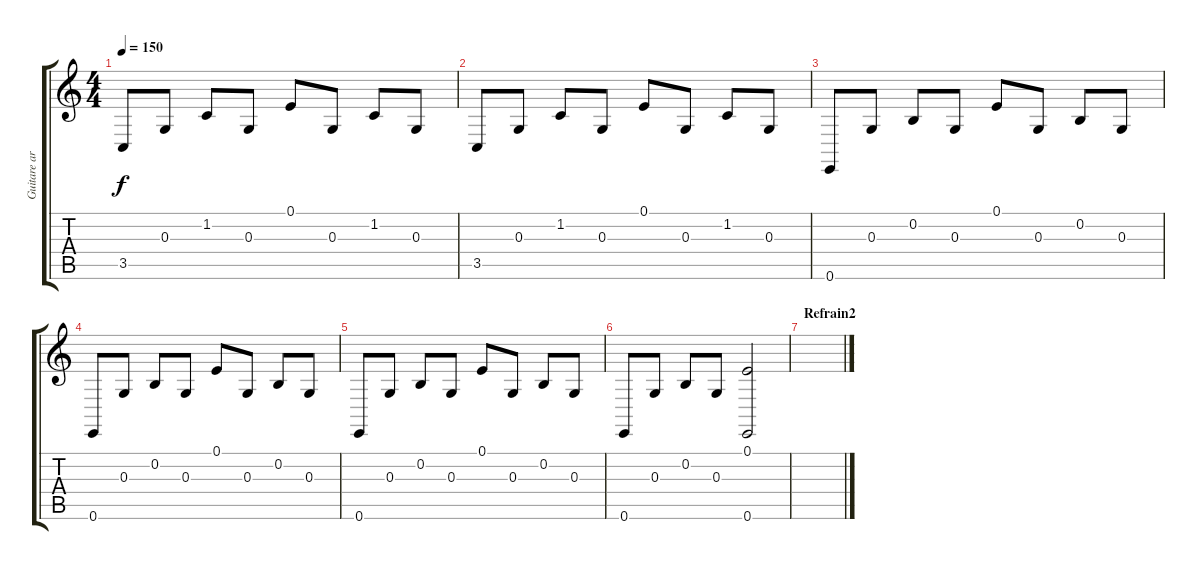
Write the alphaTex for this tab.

\track ("Guitare arpèges" "Guitare ar") {instrument electricgrandpiano}
\staff {score tabs}
\tuning (E4 B3 G3 D3 A2 E2) {hide}
\ts (4 4)
\tempo 150
\clef g2
\ks c
3.5.8{dy f} 0.3.8 1.2.8 0.3.8 0.1.8 0.3.8 1.2.8 0.3.8 |
3.5.8 0.3.8 1.2.8 0.3.8 0.1.8 0.3.8 1.2.8 0.3.8 |
0.6.8 0.3.8 0.2.8 0.3.8 0.1.8 0.3.8 0.2.8 0.3.8 |
0.6.8 0.3.8 0.2.8 0.3.8 0.1.8 0.3.8 0.2.8 0.3.8 |
0.6.8 0.3.8 0.2.8 0.3.8 0.1.8 0.3.8 0.2.8 0.3.8 |
0.6.8 0.3.8 0.2.8 0.3.8 (0.1 0.6).2 |
\section ("" "Refrain2")
